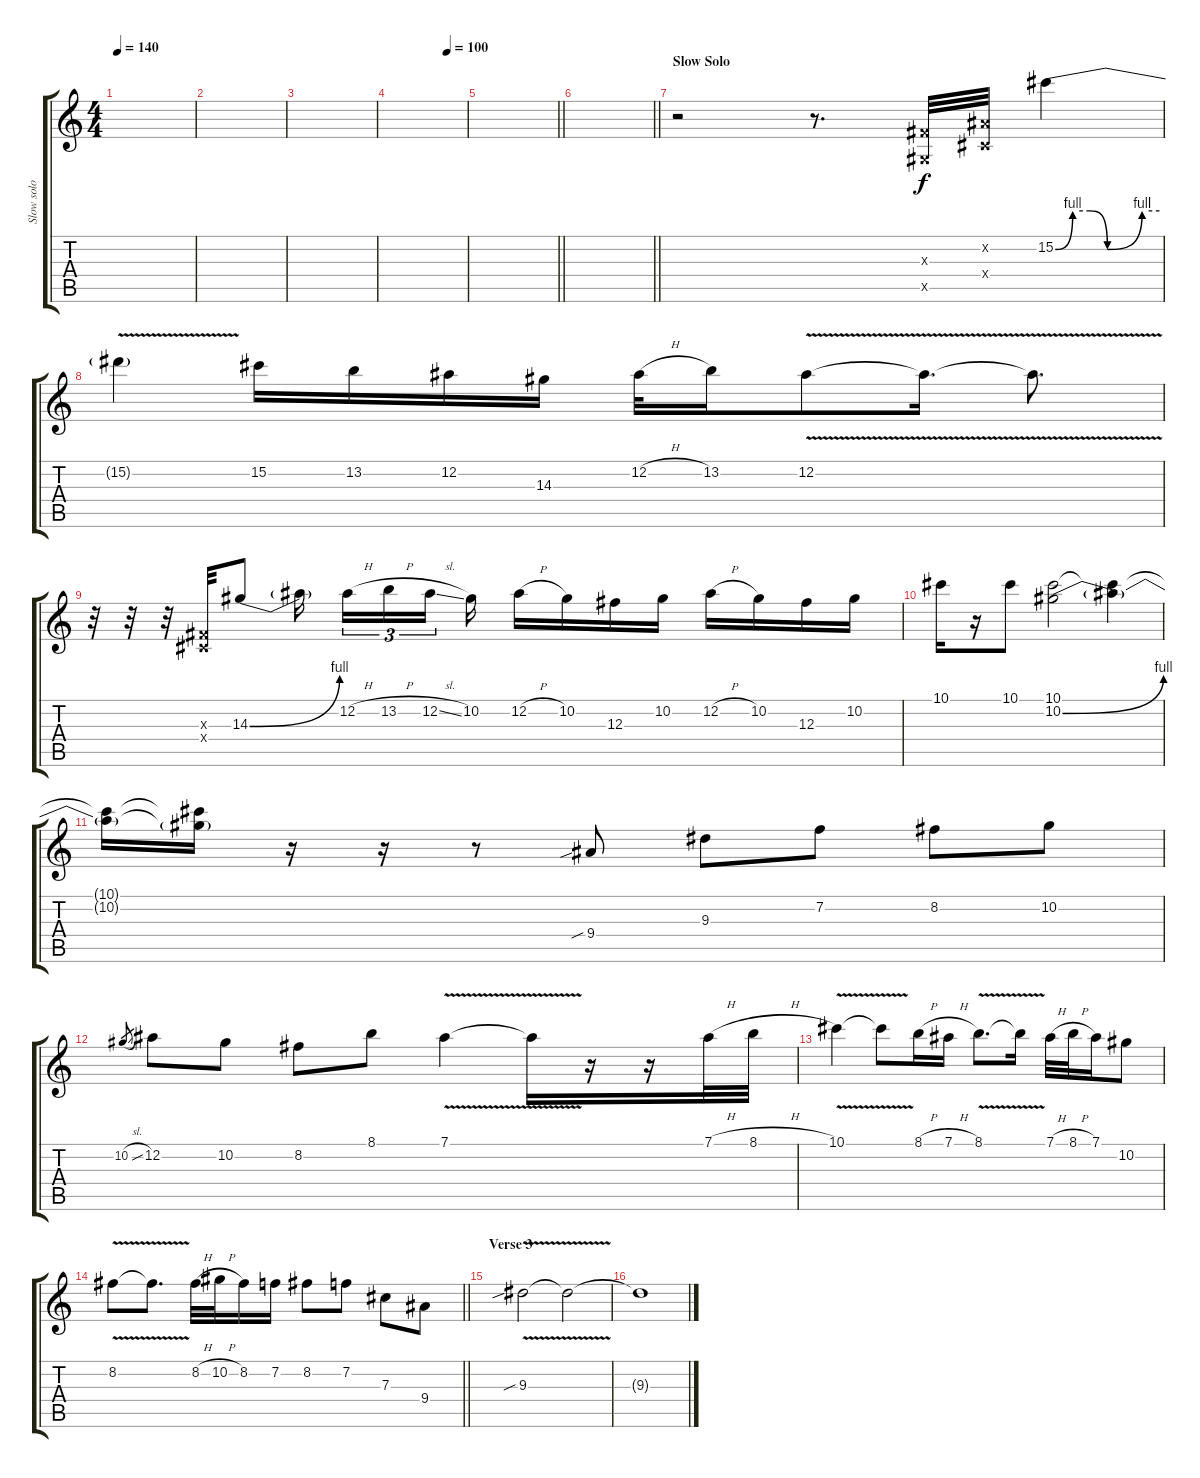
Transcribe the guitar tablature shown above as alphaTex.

\track ("Slow solo Guitar" "Slow solo ") {instrument distortionguitar}
\staff {score tabs}
\tuning (Eb4 Bb3 Gb3 Db3 Ab2 Eb2) {hide}
\ts (4 4)
\tempo 140
\clef g2
\ks c
|
|
|
\tempo (100 0.75)
|
\barLineRight lightlight
|
\barLineRight lightlight
|
\section ("" "Slow Solo")
r.2{volume 16} r.8{d} (0.3{x} 0.5{x}).32 (0.2{x} 0.4{x}).32 15.2{be (custom 0 0 10 4 20 4 30 0 50 4 60 4)}.4 |
15.2{v t}.4 15.2.16 13.2.16 12.2.16 14.3.16 12.2{h}.32 13.2.16 12.2{v}.8 12.2{v t}.16{d} 12.2{t}.8{d} |
r.32 r.32 r.32 (0.3{x} 0.4{x}).32 14.3{be (bend 0 0 60 4)}.8 14.3{t}.16{beam splitsecondary} 12.2{h}.16{tu (3 2)} 13.2{h}.16{tu (3 2)} 12.2{sl}.16{tu (3 2) beam splitsecondary} 10.2.16 12.2{h}.16 10.2.16 12.3.16 10.2.16 12.2{h}.16 10.2.16 12.3.16 10.2.16 |
10.1.16 r.16 10.1.8 (10.1 10.2{be (bend 0 0 60 4)}).2 (10.1{t} 10.2{t}).4 |
(10.1{t} 10.2{t}).16 (10.1{t} 10.2{t}).16 r.16 r.16 r.8 9.4{sib}.8 9.3.8 7.2.8 8.2.8 10.2.8 |
10.2{sl}.8{gr} 12.2.8 10.2.8 8.2.8 8.1.8 7.1{v}.4 7.1{t}.16 r.16 r.16 7.1{h}.32 8.1{h}.32 |
10.1{v}.4 10.1{t}.8 8.1{h}.16 7.1{h}.16 8.1{v}.8{d} 8.1{t}.16 7.1{h}.32 8.1{h}.32 7.1.16 10.2.8 |
\barLineRight lightlight
8.2{v}.8 8.2{t}.8{d} 8.2{h}.32 10.2{h}.32 8.2.16 7.2.16 8.2.8 7.2.8 7.3.8 9.4.8 |
\section ("" "Verse 3")
9.3{v sib}.2{volume 0} 9.3{t}.2 |
9.3{t}.1
